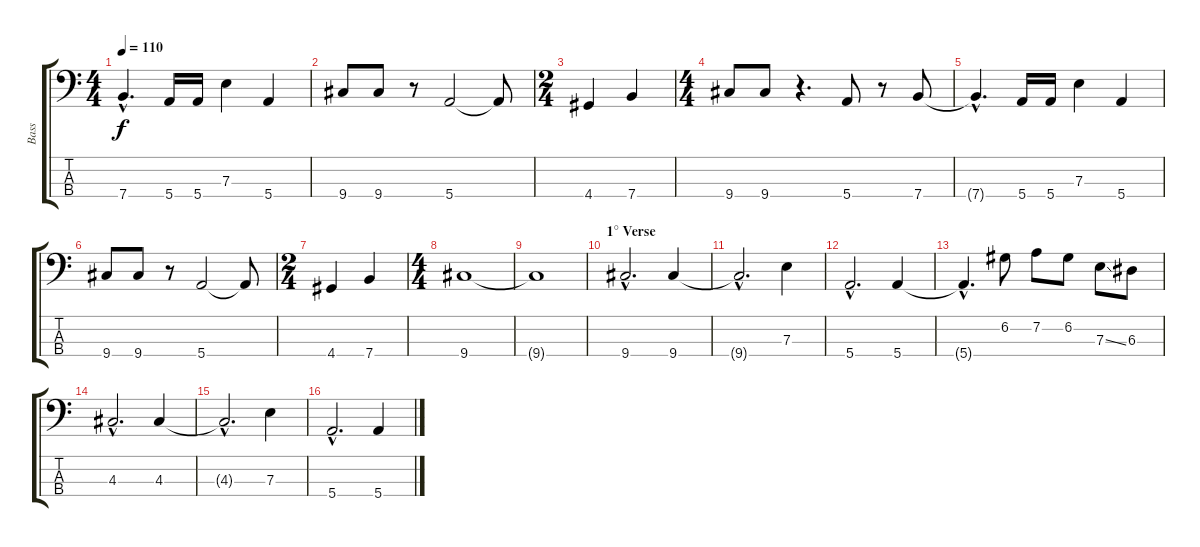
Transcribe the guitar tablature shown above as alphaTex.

\track ("Bass" "Bass") {instrument electricbassfinger}
\staff {score tabs}
\tuning (G2 D2 A1 E1) {hide}
\ts (4 4)
\tempo 110
\clef f4
\ks c
7.4{hac t}.4{d dy f} 5.4.16 5.4.16 7.3.4 5.4.4 |
9.4.8 9.4.8 r.8 5.4.2 5.4{t}.8 |
\ts (2 4)
4.4.4 7.4.4 |
\ts (4 4)
9.4.8 9.4.8 r.4{d} 5.4.8 r.8 7.4.8 |
7.4{hac t}.4{d} 5.4.16 5.4.16 7.3.4 5.4.4 |
9.4.8 9.4.8 r.8 5.4.2 5.4{t}.8 |
\ts (2 4)
4.4.4 7.4.4 |
\ts (4 4)
9.4.1 |
9.4{t}.1 |
\section ("" "1° Verse")
9.4{hac}.2{d} 9.4.4 |
9.4{hac t}.2{d} 7.3.4 |
5.4{hac}.2{d} 5.4.4 |
5.4{hac t}.4{d} 6.2.8 7.2.8 6.2.8 7.3{ss}.8 6.3.8 |
4.3{hac}.2{d} 4.3.4 |
4.3{hac t}.2{d} 7.3.4 |
5.4{hac}.2{d} 5.4.4
